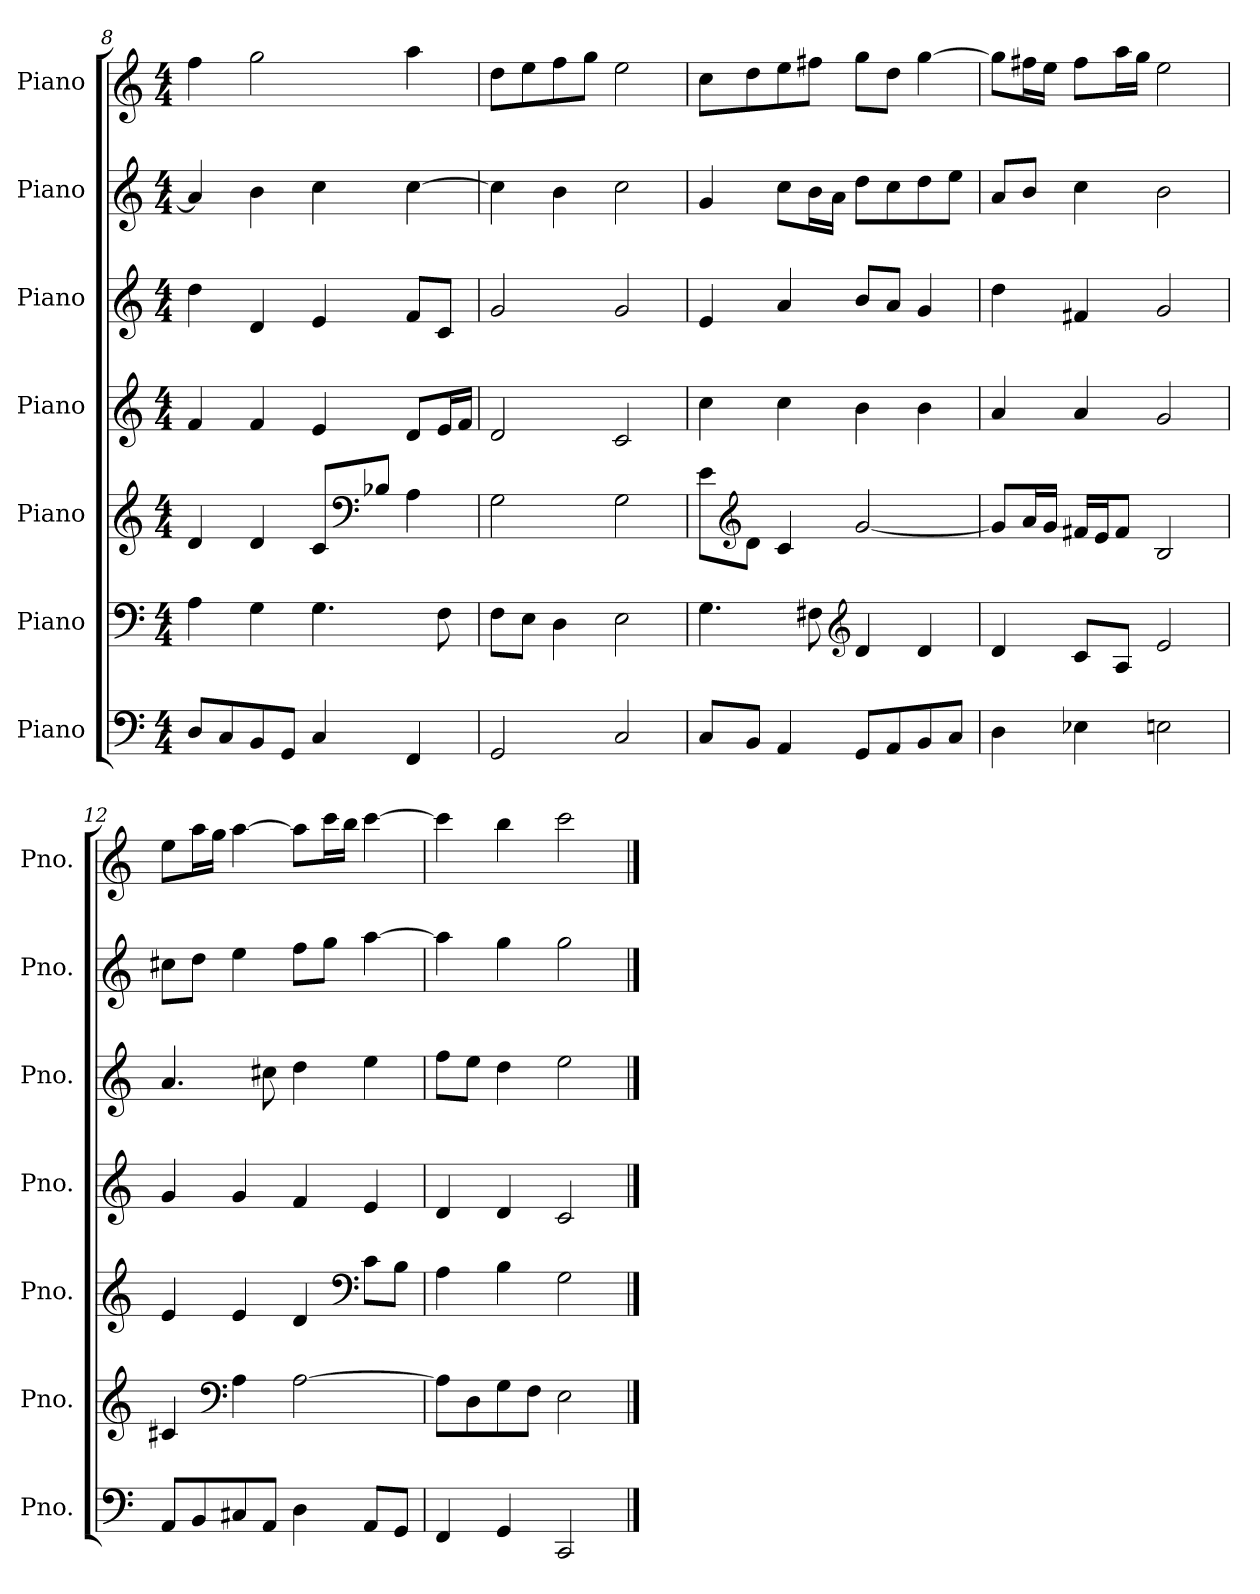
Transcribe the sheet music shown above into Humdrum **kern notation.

**kern	**kern	**kern	**kern	**kern	**kern	**kern
*part7	*part6	*part5	*part4	*part3	*part2	*part1
*staff7	*staff6	*staff5	*staff4	*staff3	*staff2	*staff1
*I"Piano	*I"Piano	*I"Piano	*I"Piano	*I"Piano	*I"Piano	*I"Piano
*I'Pno.	*I'Pno.	*I'Pno.	*I'Pno.	*I'Pno.	*I'Pno.	*I'Pno.
*clefF4	*clefF4	*clefG2	*clefG2	*clefG2	*clefG2	*clefG2
*k[]	*k[]	*k[]	*k[]	*k[]	*k[]	*k[]
*M4/4	*M4/4	*M4/4	*M4/4	*M4/4	*M4/4	*M4/4
=8	=8	=8	=8	=8	=8	=8
8D/L	4A\	4d/	4f/	4dd\	4a/]	4ff\
8C/	.	.	.	.	.	.
8BB/	4G\	4d/	4f/	4d/	4b\	2gg\
8GG/J	.	.	.	.	.	.
4C/	4.G\	8c/L	4e/	4e/	4cc\	.
*	*	*clefF4	*	*	*	*
.	.	8B-X/J	.	.	.	.
4FF/	.	4A\	8d/L	8f/L	[4cc\	4aa\
.	8F\	.	16e/L	8c/J	.	.
.	.	.	16f/JJ	.	.	.
=9	=9	=9	=9	=9	=9	=9
2GG/	8F\L	2G\	2d/	2g/	4cc\]	8dd\L
.	8E\J	.	.	.	.	8ee\
.	4D\	.	.	.	4b\	8ff\
.	.	.	.	.	.	8gg\J
2C/	2E\	2G\	2c/	2g/	2cc\	2ee\
=10	=10	=10	=10	=10	=10	=10
8C/L	4.G\	8e\L	4cc\	4e/	4g/	8cc\L
*	*	*clefG2	*	*	*	*
8BB/J	.	8d\J	.	.	.	8dd\
4AA/	.	4c/	4cc\	4a/	8cc\L	8ee\
.	8F#X\	.	.	.	16b\L	8ff#X\J
.	.	.	.	.	16a\JJ	.
*	*clefG2	*	*	*	*	*
8GG/L	4d/	[2g/	4b\	8b/L	8dd\L	8gg\L
8AA/	.	.	.	8a/J	8cc\	8dd\J
8BB/	4d/	.	4b\	4g/	8dd\	[4gg\
8C/J	.	.	.	.	8ee\J	.
!!LO:PB:g=z
=11	=11	=11	=11	=11	=11	=11
4D\	4d/	8g/L]	4a/	4dd\	8a/L	8gg\L]
.	.	16a/L	.	.	8b/J	16ff#X\L
.	.	16g/JJ	.	.	.	16ee\JJ
4E-X\	8c/L	16f#X/LL	4a/	4f#X/	4cc\	8ff#\L
.	.	16e/J	.	.	.	.
.	8A/J	8f#/J	.	.	.	16aa\L
.	.	.	.	.	.	16gg\JJ
2En\	2e/	2B/	2g/	2g/	2b\	2ee\
=12	=12	=12	=12	=12	=12	=12
8AA/L	4c#X/	4e/	4g/	4.a/	8cc#X\L	8ee\L
8BB/	.	.	.	.	8dd\J	16aa\L
.	.	.	.	.	.	16gg\JJ
*	*clefF4	*	*	*	*	*
8C#X/	4A\	4e/	4g/	.	4ee\	[4aa\
8AA/J	.	.	.	8cc#X\	.	.
4D\	[2A\	4d/	4f/	4dd\	8ff\L	8aa\L]
.	.	.	.	.	8gg\J	16ccc\L
.	.	.	.	.	.	16bb\JJ
*	*	*clefF4	*	*	*	*
8AA/L	.	8c\L	4e/	4ee\	[4aa\	[4ccc\
8GG/J	.	8B\J	.	.	.	.
=13	=13	=13	=13	=13	=13	=13
4FF/	8A\L]	4A\	4d/	8ff\L	4aa\]	4ccc\]
.	8D\	.	.	8ee\J	.	.
4GG/	8G\	4B\	4d/	4dd\	4gg\	4bb\
.	8F\J	.	.	.	.	.
2CC/	2E\	2G\	2c/	2ee\	2gg\	2ccc\
==	==	==	==	==	==	==
*-	*-	*-	*-	*-	*-	*-
